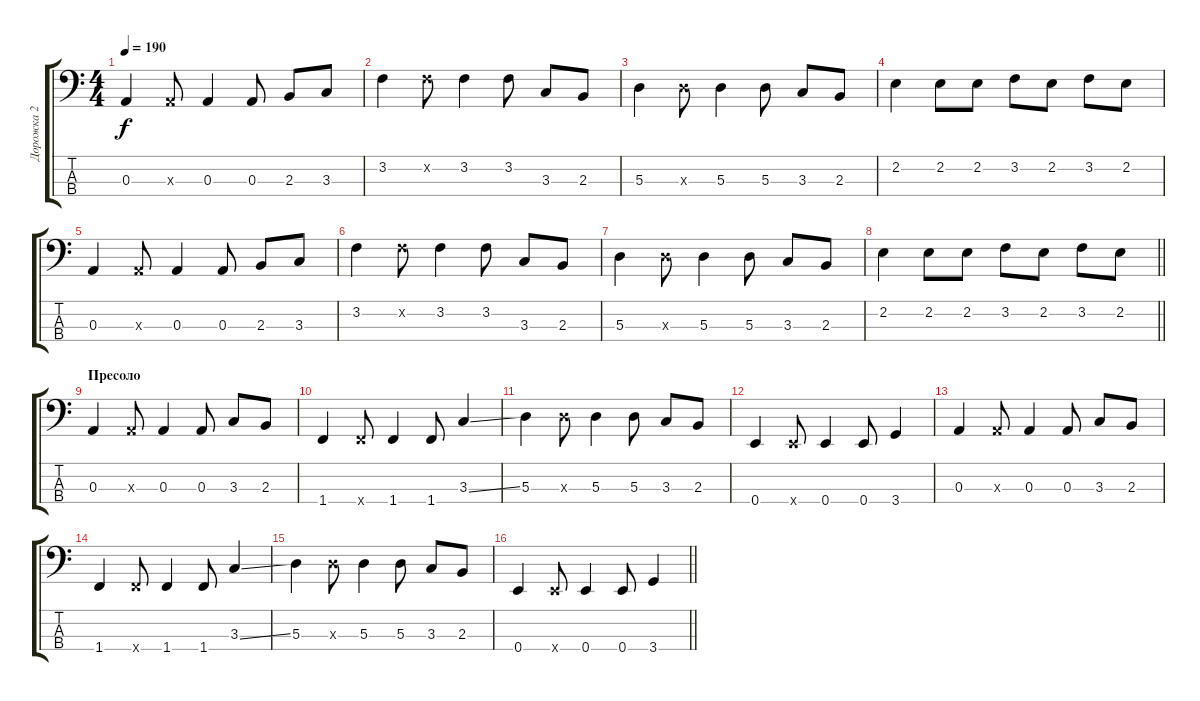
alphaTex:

\track ("Дорожка 2" "Дорожка 2") {instrument electricbasspick}
\staff {score tabs}
\tuning (G2 D2 A1 E1) {hide}
\ts (4 4)
\tempo 190
\clef f4
\ks c
0.3.4{dy f} 0.3{x}.8 0.3.4 0.3.8 2.3.8 3.3.8 |
3.2.4 3.2{x}.8 3.2.4 3.2.8 3.3.8 2.3.8 |
5.3.4 5.3{x}.8 5.3.4 5.3.8 3.3.8 2.3.8 |
2.2.4 2.2.8 2.2.8 3.2.8 2.2.8 3.2.8 2.2.8 |
0.3.4 0.3{x}.8 0.3.4 0.3.8 2.3.8 3.3.8 |
3.2.4 3.2{x}.8 3.2.4 3.2.8 3.3.8 2.3.8 |
5.3.4 5.3{x}.8 5.3.4 5.3.8 3.3.8 2.3.8 |
\barLineRight lightlight
2.2.4 2.2.8 2.2.8 3.2.8 2.2.8 3.2.8 2.2.8 |
\section ("" "Пресоло")
0.3.4 0.3{x}.8 0.3.4 0.3.8 3.3.8 2.3.8 |
1.4.4 1.4{x}.8 1.4.4 1.4.8 3.3{ss}.4 |
5.3.4 5.3{x}.8 5.3.4 5.3.8 3.3.8 2.3.8 |
0.4.4 0.4{x}.8 0.4.4 0.4.8 3.4.4 |
0.3.4 0.3{x}.8 0.3.4 0.3.8 3.3.8 2.3.8 |
1.4.4 1.4{x}.8 1.4.4 1.4.8 3.3{ss}.4 |
5.3.4 5.3{x}.8 5.3.4 5.3.8 3.3.8 2.3.8 |
\barLineRight lightlight
0.4.4 0.4{x}.8 0.4.4 0.4.8 3.4.4
